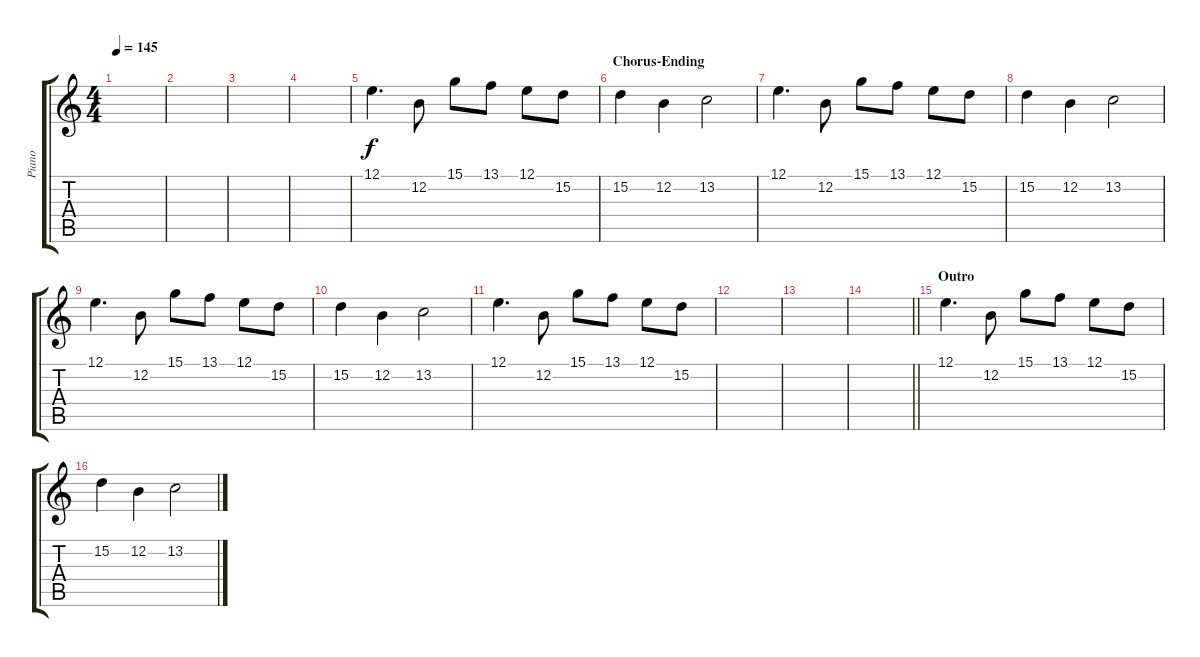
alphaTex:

\track ("Piano" "Piano") {instrument electricgrandpiano}
\staff {score tabs}
\tuning (E4 B3 G3 D3 A2 E2) {hide}
\ts (4 4)
\tempo 145
\clef g2
\ks c
|
|
|
|
12.1.4{d} 12.2.8 15.1.8 13.1.8 12.1.8 15.2.8 |
\section ("" "Chorus-Ending")
15.2.4 12.2.4 13.2.2 |
12.1.4{d} 12.2.8 15.1.8 13.1.8 12.1.8 15.2.8 |
15.2.4 12.2.4 13.2.2 |
12.1.4{d} 12.2.8 15.1.8 13.1.8 12.1.8 15.2.8 |
15.2.4 12.2.4 13.2.2 |
12.1.4{d} 12.2.8 15.1.8 13.1.8 12.1.8 15.2.8 |
|
|
\barLineRight lightlight
|
\section ("" "Outro")
12.1.4{d} 12.2.8 15.1.8 13.1.8 12.1.8 15.2.8 |
15.2.4 12.2.4 13.2.2
